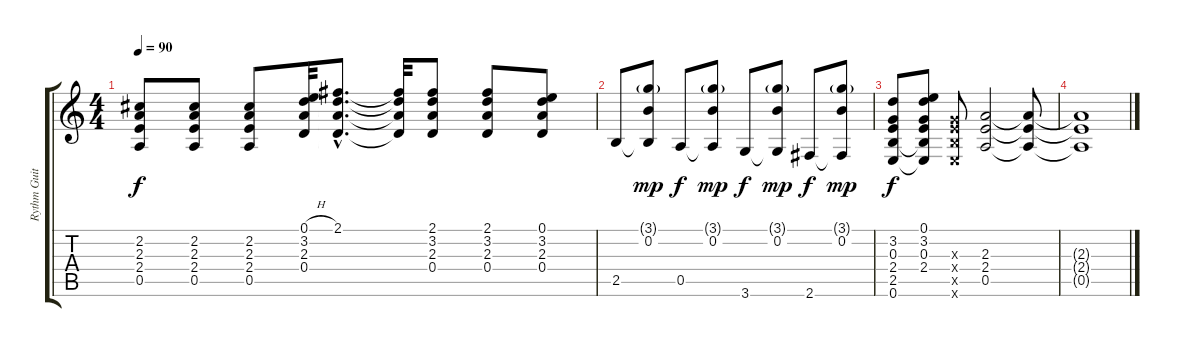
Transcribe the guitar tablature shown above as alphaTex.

\track ("Rythm Guitar" "Rythm Guit") {instrument acousticguitarnylon}
\staff {score tabs}
\tuning (E4 B3 G3 D3 A2 E2) {hide}
\ts (4 4)
\tempo 90
\clef g2
\ks c
(2.2 2.3 2.4 0.5).8{dy f} (2.2 2.3 2.4 0.5).8 (2.2 2.3 2.4 0.5).8 (0.1{h} 3.2 2.3 0.4).32 (2.1{hac} 3.2{hac t} 2.3{hac t} 0.4{hac t}).8{d} (2.1{t} 3.2{t} 2.3{t} 0.4{t}).32 (2.1 3.2 2.3 0.4).8 (2.1 3.2 2.3 0.4).8 (0.1 3.2 2.3 0.4).8 |
2.5.8 (3.1{g} 0.2 2.5{t}).8{dy mp} 0.5.8{dy f} (3.1{g} 0.2 0.5{t}).8{dy mp} 3.6.8{dy f} (3.1{g} 0.2 3.6{t}).8{dy mp} 2.6.8{dy f} (3.1{g} 0.2 2.6{t}).8{dy mp} |
(3.2 0.3 2.4 2.5 0.6).8{dy f} (0.1 3.2 0.3 2.4 2.5{t} 0.6{t}).8 (0.3{x} 2.4{x} 2.5{x} 0.6{x}).8 (2.3 2.4 0.5).2 (2.3{t} 2.4{t} 0.5{t}).8 |
(2.3{t} 2.4{t} 0.5{t}).1{volume 0}
